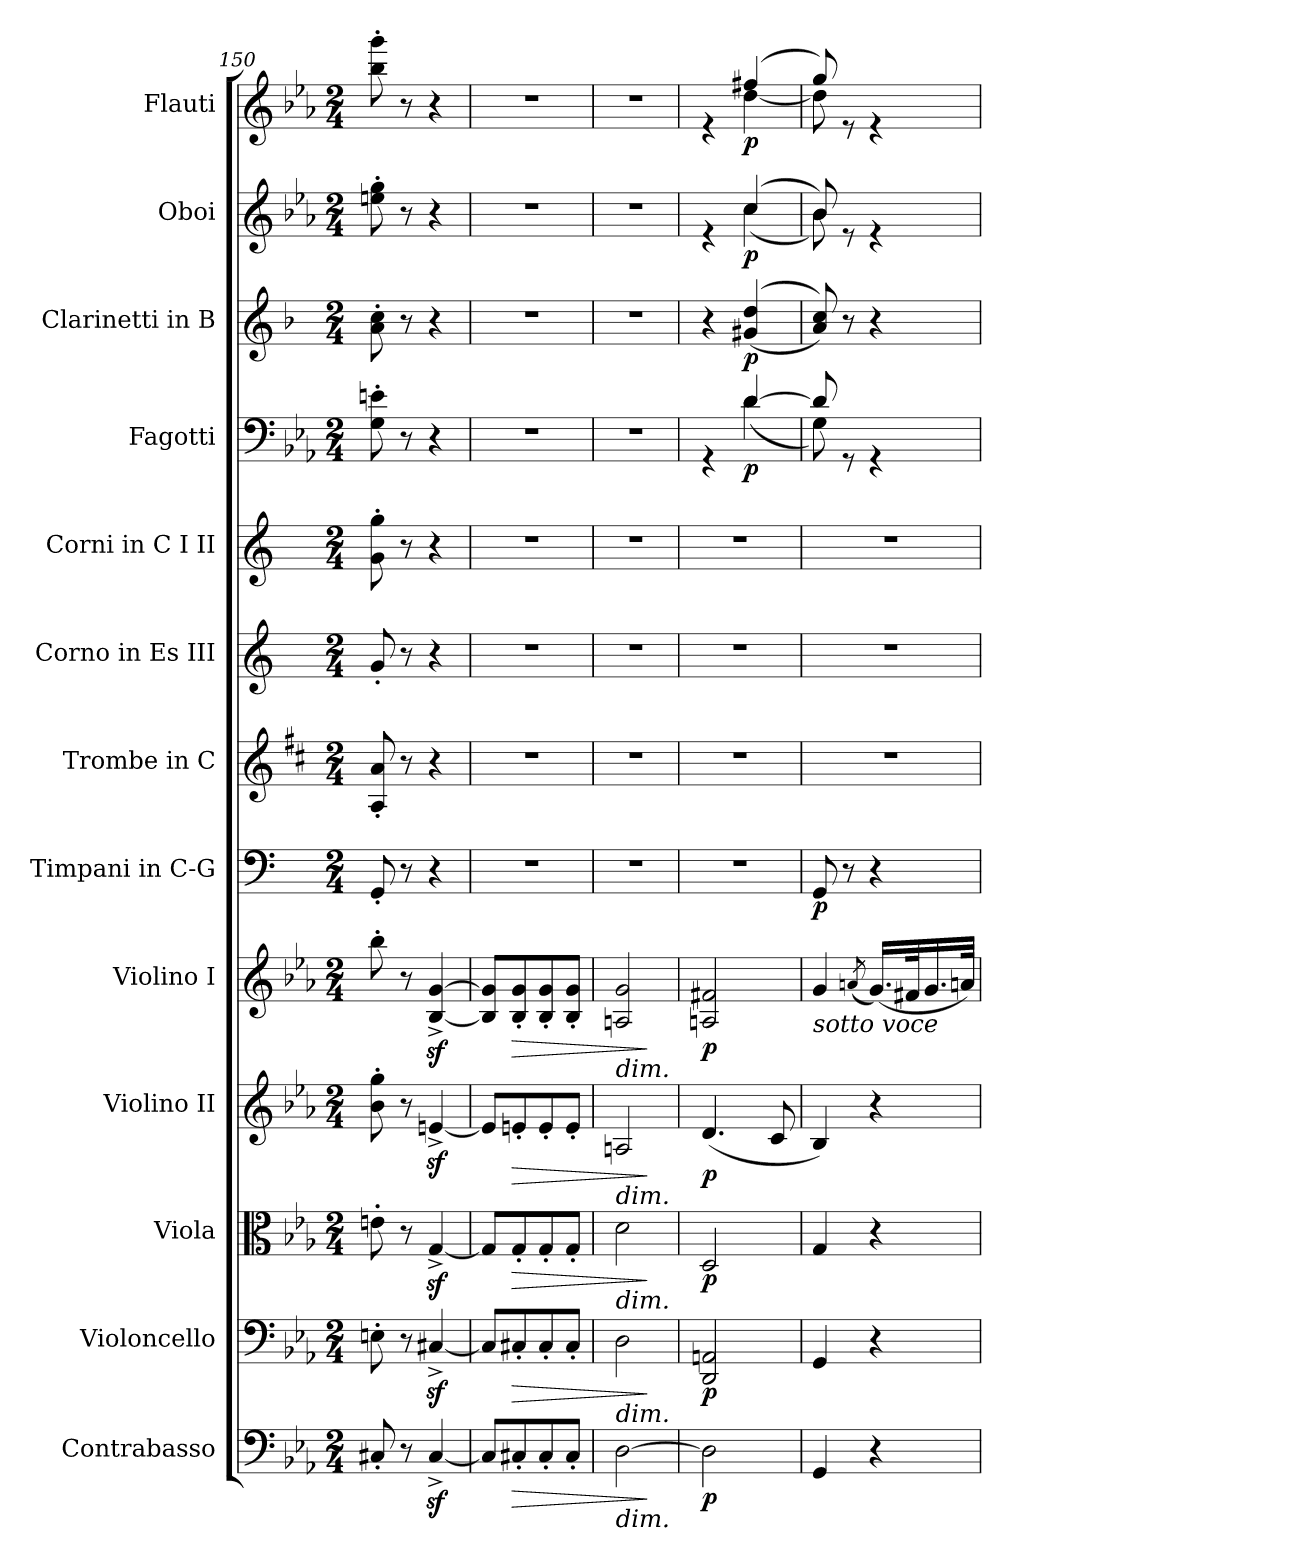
**kern	**dynam	**kern	**dynam	**kern	**dynam	**kern	**dynam	**kern	**dynam	**kern	**dynam	**kern	**kern	**kern	**kern	**dynam	**kern	**dynam	**kern	**dynam	**kern	**dynam
*part13	*part13	*part12	*part12	*part11	*part11	*part10	*part10	*part9	*part9	*part8	*part8	*part7	*part6	*part5	*part4	*part4	*part3	*part3	*part2	*part2	*part1	*part1
*staff13	*staff13	*staff12	*staff12	*staff11	*staff11	*staff10	*staff10	*staff9	*staff9	*staff8	*staff8	*staff7	*staff6	*staff5	*staff4	*staff4	*staff3	*staff3	*staff2	*staff2	*staff1	*staff1
*I"Contrabasso	*	*I"Violoncello	*	*I"Viola	*	*I"Violino II	*	*I"Violino I	*	*I"Timpani in C-G	*	*I"Trombe in C	*I"Corno in Es III	*I"Corni in C I II	*I"Fagotti	*	*I"Clarinetti in B	*	*I"Oboi	*	*I"Flauti	*
*	*	*	*	*	*	*	*	*	*	*I'Timp.	*	*I'Tr.	*I'Cor. III	*I'Cor. I II	*I'Fag.	*	*I'Cl.	*	*I'Ob.	*	*I'Fl.	*
*clefF4	*	*clefF4	*	*clefC3	*	*clefG2	*	*clefG2	*	*clefF4	*	*clefG2	*clefG2	*clefG2	*clefF4	*	*clefG2	*	*clefG2	*	*clefG2	*
*ITrd7c12	*	*	*	*	*	*	*	*	*	*	*	*ITrd1c2	*ITrd5c9	*ITrd7c12	*	*	*ITrd1c2	*	*	*	*	*
*k[b-e-a-]	*	*k[b-e-a-]	*	*k[b-e-a-]	*	*k[b-e-a-]	*	*k[b-e-a-]	*	*k[]	*	*k[]	*k[b-e-a-]	*k[]	*k[b-e-a-]	*	*k[b-e-a-]	*	*k[b-e-a-]	*	*k[b-e-a-]	*
*M2/4	*	*M2/4	*	*M2/4	*	*M2/4	*	*M2/4	*	*M2/4	*	*M2/4	*M2/4	*M2/4	*M2/4	*	*M2/4	*	*M2/4	*	*M2/4	*
=150	=150	=150	=150	=150	=150	=150	=150	=150	=150	=150	=150	=150	=150	=150	=150	=150	=150	=150	=150	=150	=150	=150
8CC#X'/	.	8En'\	.	8en'\	.	8b-\' 8gg\'	.	8bb-'\	.	8GG'/	.	8G/' 8g/'	8B-'/	8G\' 8g\'	8G\' 8en\'	.	8g\' 8b-\'	.	8een\' 8gg\'	.	8bb-\' 8ggg\'	.
8r	.	8r	.	8r	.	8r	.	8r	.	8r	.	8r	8r	8r	8r	.	8r	.	8r	.	8r	.
[4CC#z<^/	.	[4C#Xz<^/	.	[4Gz<^/	.	[4enz<^/	.	[4B-/z<^ [4g/z<^	.	4r	.	4r	4r	4r	4r	.	4r	.	4r	.	4r	.
=151	=151	=151	=151	=151	=151	=151	=151	=151	=151	=151	=151	=151	=151	=151	=151	=151	=151	=151	=151	=151	=151	=151
8CC#/L]	.	8C#/L]	.	8G/L]	.	8e/L]	.	8B-/] 8g/]L	.	2r	.	2r	2r	2r	2r	.	2r	.	2r	.	2r	.
!	!LO:HP:b	!	!LO:HP:b	!	!LO:HP:b	!	!LO:HP:b	!	!LO:HP:b	!	!	!	!	!	!	!	!	!	!	!	!	!
8CC#X'/	>	8C#X'/	>	8G'/	>	8en'/	>	8B-/' 8g/'	>	.	.	.	.	.	.	.	.	.	.	.	.	.
8CC#'/	.	8C#'/	.	8G'/	.	8e'/	.	8B-/' 8g/'	.	.	.	.	.	.	.	.	.	.	.	.	.	.
8CC#'/J	.	8C#'/J	.	8G'/J	.	8e'/J	.	8B-/' 8g/'J	.	.	.	.	.	.	.	.	.	.	.	.	.	.
=152	=152	=152	=152	=152	=152	=152	=152	=152	=152	=152	=152	=152	=152	=152	=152	=152	=152	=152	=152	=152	=152	=152
!	!	!	!	!	!	!	!	!LO:TX:b:i:t=dim.	!	!	!	!	!	!	!	!	!	!	!	!	!	!
!	!	!	!	!	!	!LO:TX:b:i:t=dim.	!	!	!	!	!	!	!	!	!	!	!	!	!	!	!	!
!	!	!	!	!LO:TX:b:i:t=dim.	!	!	!	!	!	!	!	!	!	!	!	!	!	!	!	!	!	!
!	!	!LO:TX:b:i:t=dim.	!	!	!	!	!	!	!	!	!	!	!	!	!	!	!	!	!	!	!	!
!LO:TX:b:i:t=dim.	!	!	!	!	!	!	!	!	!	!	!	!	!	!	!	!	!	!	!	!	!	!
[2DD\	.	2D\	.	2d\	.	2An/	.	2An/ 2g/	.	2r	.	2r	2r	2r	2r	.	2r	.	2r	.	2r	.
.	]	.	]	.	]	.	]	.	]	.	.	.	.	.	.	.	.	.	.	.	.	.
=153	=153	=153	=153	=153	=153	=153	=153	=153	=153	=153	=153	=153	=153	=153	=153	=153	=153	=153	=153	=153	=153	=153
*	*	*	*	*	*	*	*	*	*	*	*	*	*	*	*^	*	*	*	*^	*	*^	*
!	!LO:DY:b	!	!LO:DY:b	!	!LO:DY:b	!	!LO:DY:b	!	!LO:DY:b	!	!	!	!	!	!	!	!	!	!	!	!	!	!	!	!
2DD\]	p	2DD/ 2AAn/	p	2D/	p	(4.d/	p	2An/ 2f#X/	p	2r	.	2r	2r	2r	4rGG	4ryy	.	4r	.	4re	4ryy	.	4re	4ryy	.
!	!	!	!	!	!	!	!	!	!	!	!	!	!	!	!	!	!LO:DY:b	!	!LO:DY:b	!	!	!LO:DY:b	!	!	!LO:DY:b
.	.	.	.	.	.	.	.	.	.	.	.	.	.	.	[4d/	(4d\	p	(>(4f#X/ 4cc/	p	(4cc/	(4cc\	p	(4ff#X/	[4dd\	p
.	.	.	.	.	.	8c/	.	.	.	.	.	.	.	.	.	.	.	.	.	.	.	.	.	.	.
=154	=154	=154	=154	=154	=154	=154	=154	=154	=154	=154	=154	=154	=154	=154	=154	=154	=154	=154	=154	=154	=154	=154	=154	=154	=154
!	!	!	!	!	!	!	!	!LO:TX:b:i:t=sotto voce	!	!	!	!	!	!	!	!	!	!	!	!	!	!	!	!	!
!	!	!	!	!	!	!	!	!	!	!	!LO:DY:b	!	!	!	!	!	!	!	!	!	!	!	!	!	!
4GGG/	.	4GG/	.	4G/	.	4B-/)	.	4g/	.	8GG/	p	2r	2r	2r	8d/]	8G\)	.	8g/ 8b-/))	.	8b-/)	8b-\)	.	8gg/)	8dd\]	.
.	.	.	.	.	.	.	.	.	.	8r	.	.	.	.	8rGG	4.ryy	.	8r	.	8re	4.ryy	.	8re	4.ryy	.
.	.	.	.	.	.	.	.	(8qan/	.	.	.	.	.	.	.	.	.	.	.	.	.	.	.	.	.
4r	.	4r	.	4r	.	4r	.	(16.g/LL)	.	4r	.	.	.	.	4rGG	.	.	4r	.	4re	.	.	4re	.	.
.	.	.	.	.	.	.	.	32f#X/K	.	.	.	.	.	.	.	.	.	.	.	.	.	.	.	.	.
.	.	.	.	.	.	.	.	16.g/	.	.	.	.	.	.	.	.	.	.	.	.	.	.	.	.	.
.	.	.	.	.	.	.	.	32an/JJk)	.	.	.	.	.	.	.	.	.	.	.	.	.	.	.	.	.
*	*	*	*	*	*	*	*	*	*	*	*	*	*	*	*	*	*	*	*	*v	*v	*	*	*	*
*	*	*	*	*	*	*	*	*	*	*	*	*	*	*	*v	*v	*	*	*	*	*	*v	*v	*
=	=	=	=	=	=	=	=	=	=	=	=	=	=	=	=	=	=	=	=	=	=	=
*-	*-	*-	*-	*-	*-	*-	*-	*-	*-	*-	*-	*-	*-	*-	*-	*-	*-	*-	*-	*-	*-	*-
